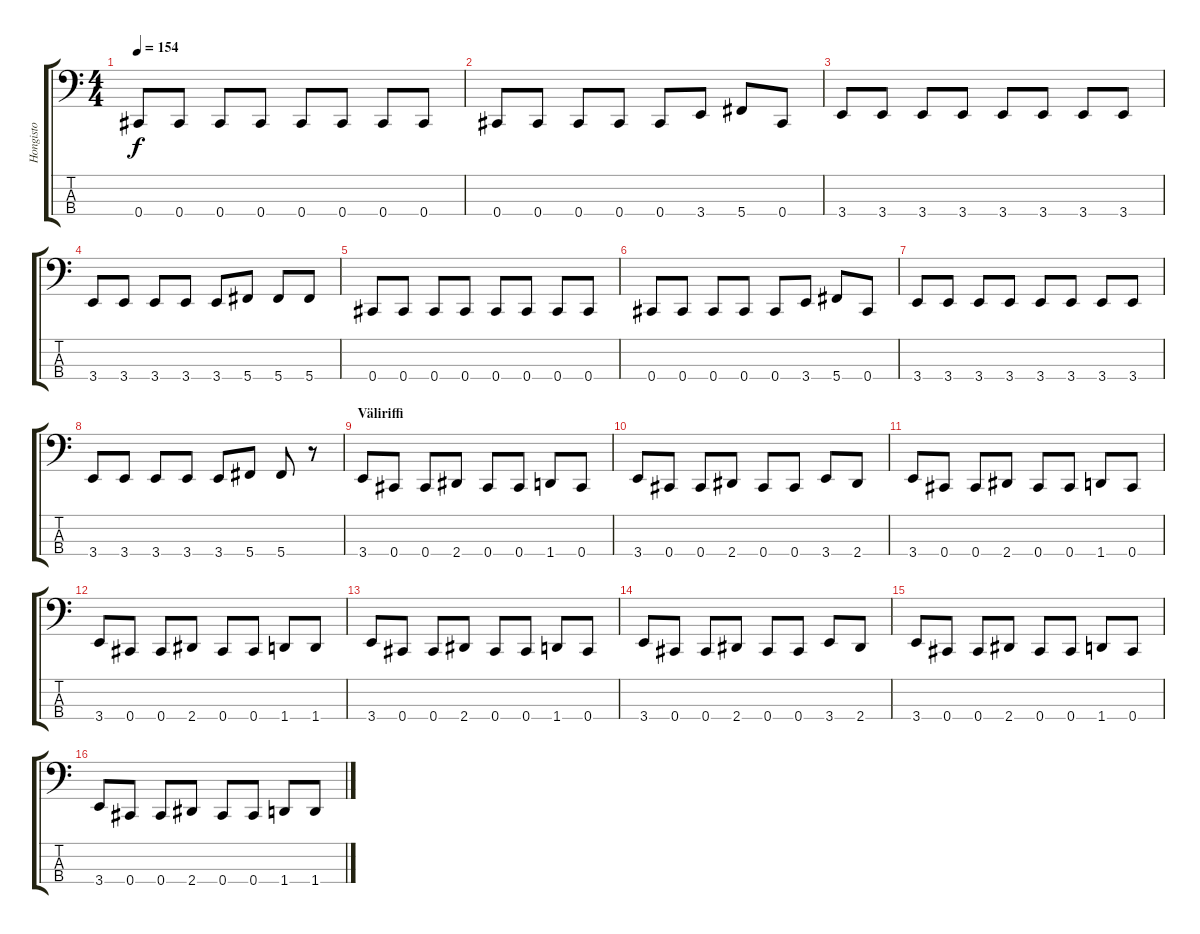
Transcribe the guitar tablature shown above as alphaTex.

\track ("Hongisto" "Hongisto") {instrument electricbasspick}
\staff {score tabs}
\tuning (E2 B1 Gb1 Db1) {hide}
\ts (4 4)
\tempo 154
\clef f4
\ks c
0.4.8{dy f} 0.4.8 0.4.8 0.4.8 0.4.8 0.4.8 0.4.8 0.4.8 |
0.4.8 0.4.8 0.4.8 0.4.8 0.4.8 3.4.8 5.4.8 0.4.8 |
3.4.8 3.4.8 3.4.8 3.4.8 3.4.8 3.4.8 3.4.8 3.4.8 |
3.4.8 3.4.8 3.4.8 3.4.8 3.4.8 5.4.8 5.4.8 5.4.8 |
0.4.8 0.4.8 0.4.8 0.4.8 0.4.8 0.4.8 0.4.8 0.4.8 |
0.4.8 0.4.8 0.4.8 0.4.8 0.4.8 3.4.8 5.4.8 0.4.8 |
3.4.8 3.4.8 3.4.8 3.4.8 3.4.8 3.4.8 3.4.8 3.4.8 |
3.4.8 3.4.8 3.4.8 3.4.8 3.4.8 5.4.8 5.4.8 r.8 |
\section ("" "Väliriffi")
3.4.8 0.4.8 0.4.8 2.4.8 0.4.8 0.4.8 1.4.8 0.4.8 |
3.4.8 0.4.8 0.4.8 2.4.8 0.4.8 0.4.8 3.4.8 2.4.8 |
3.4.8 0.4.8 0.4.8 2.4.8 0.4.8 0.4.8 1.4.8 0.4.8 |
3.4.8 0.4.8 0.4.8 2.4.8 0.4.8 0.4.8 1.4.8 1.4.8 |
3.4.8 0.4.8 0.4.8 2.4.8 0.4.8 0.4.8 1.4.8 0.4.8 |
3.4.8 0.4.8 0.4.8 2.4.8 0.4.8 0.4.8 3.4.8 2.4.8 |
3.4.8 0.4.8 0.4.8 2.4.8 0.4.8 0.4.8 1.4.8 0.4.8 |
3.4.8 0.4.8 0.4.8 2.4.8 0.4.8 0.4.8 1.4.8 1.4.8
